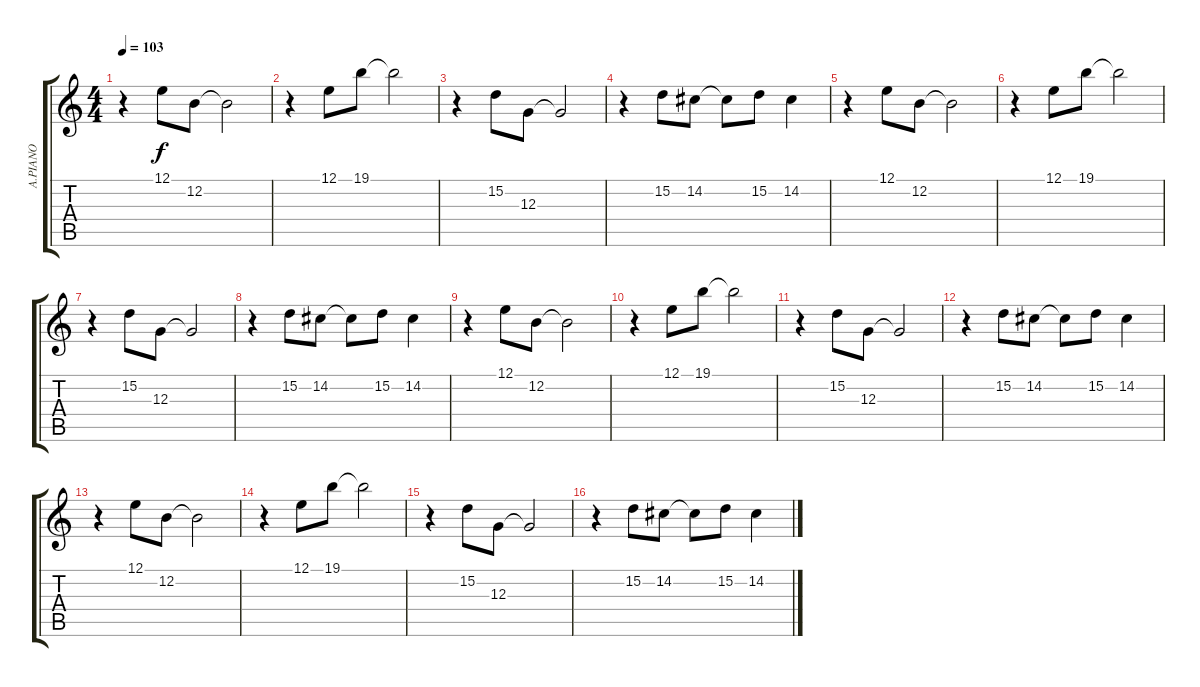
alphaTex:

\track ("A.PIANO" "A.PIANO") {instrument acousticgrandpiano}
\staff {score tabs}
\tuning (E4 B3 G3 D3 A2 E2) {hide}
\ts (4 4)
\tempo 103
\clef g2
\ks c
r.4{dy f instrument acousticgrandpiano} 12.1.8 12.2.8 12.2{t}.2 |
r.4 12.1.8 19.1.8 19.1{t}.2 |
r.4 15.2.8 12.3.8 12.3{t}.2 |
r.4 15.2.8 14.2.8 14.2{t}.8 15.2.8 14.2.4 |
r.4 12.1.8 12.2.8 12.2{t}.2 |
r.4 12.1.8 19.1.8 19.1{t}.2 |
r.4 15.2.8 12.3.8 12.3{t}.2 |
r.4 15.2.8 14.2.8 14.2{t}.8 15.2.8 14.2.4 |
r.4 12.1.8 12.2.8 12.2{t}.2 |
r.4 12.1.8 19.1.8 19.1{t}.2 |
r.4 15.2.8 12.3.8 12.3{t}.2 |
r.4 15.2.8 14.2.8 14.2{t}.8 15.2.8 14.2.4 |
r.4 12.1.8 12.2.8 12.2{t}.2 |
r.4 12.1.8 19.1.8 19.1{t}.2 |
r.4 15.2.8 12.3.8 12.3{t}.2 |
r.4 15.2.8 14.2.8 14.2{t}.8 15.2.8 14.2.4
